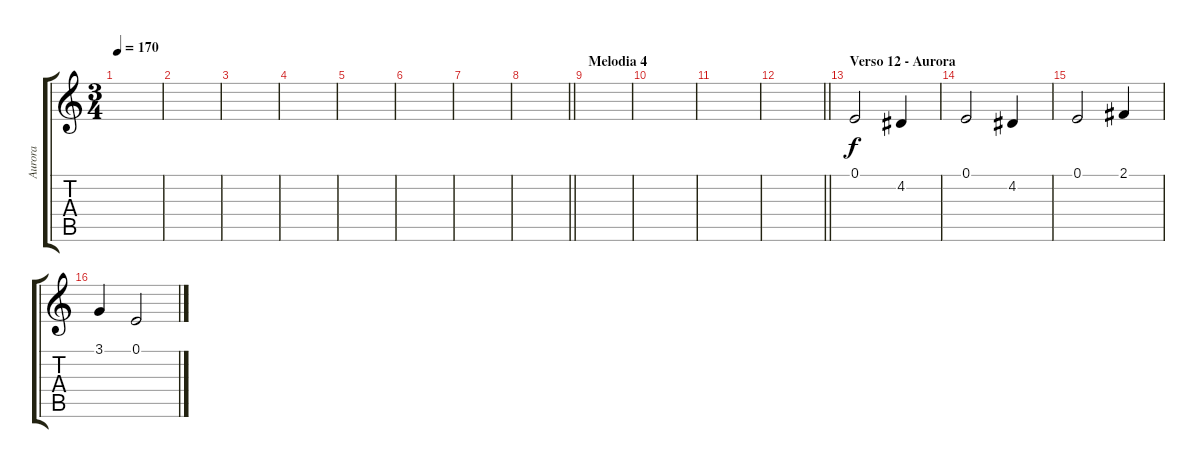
\track ("Aurora" "Aurora") {instrument englishhorn}
\staff {score tabs}
\tuning (E4 B3 G3 D3 A2 E2) {hide}
\ts (3 4)
\tempo 170
\clef g2
\ks c
|
|
|
|
|
|
|
\barLineRight lightlight
|
\section ("" "Melodia 4")
|
|
|
\barLineRight lightlight
|
\section ("" "Verso 12 - Aurora")
0.1.2 4.2.4 |
0.1.2 4.2.4 |
0.1.2 2.1.4 |
3.1.4 0.1.2
